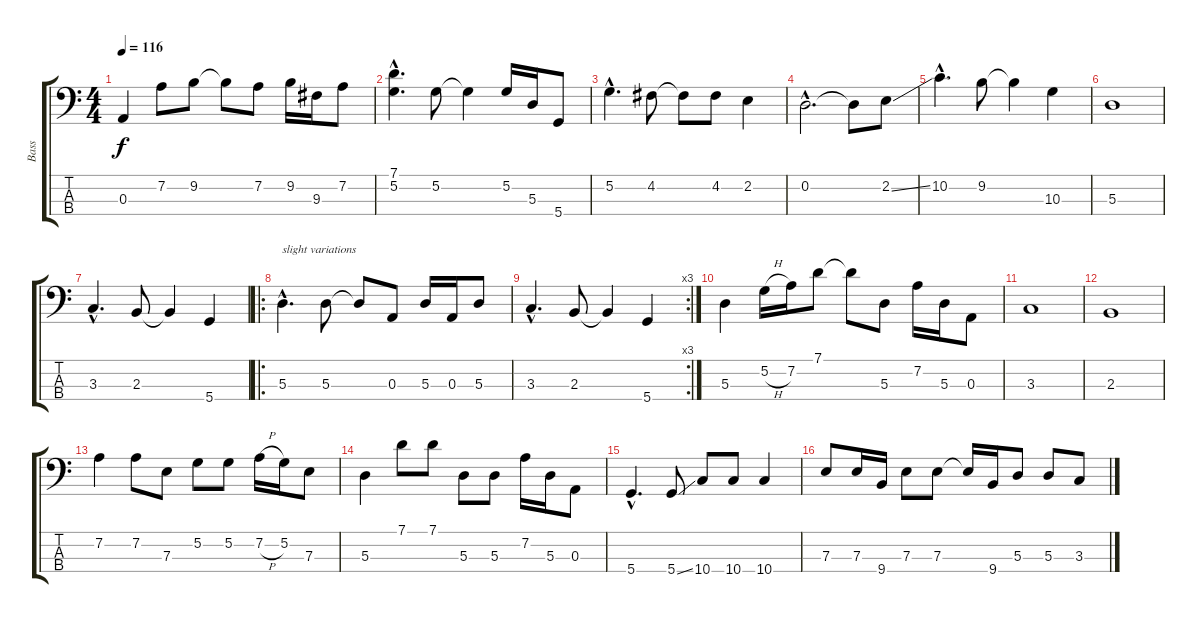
\track ("Bass" "Bass") {instrument electricbassfinger}
\staff {score tabs}
\tuning (G2 D2 A1 D1) {hide}
\ts (4 4)
\tempo 116
\clef f4
\ks c
0.3.4{dy f} 7.2.8 9.2.8 9.2{t}.8 7.2.8 9.2.16 9.3.16 7.2.8 |
(7.1{hac} 5.2{hac}).4{d} 5.2.8 5.2{t}.4 5.2.16 5.3.16 5.4.8 |
5.2{hac}.4{d} 4.2.8 4.2{t}.8 4.2.8 2.2.4 |
0.2{hac}.2{d} 0.2{t}.8 2.2{ss}.8 |
10.2{hac}.4{d} 9.2.8 9.2{t}.4 10.3.4 |
5.3.1 |
3.3{hac}.4{d} 2.3.8 2.3{t}.4 5.4.4 |
\ro
5.3{hac}.4{d txt "slight variations"} 5.3.8 5.3{t}.8 0.3.8 5.3.16 0.3.16 5.3.8 |
\rc 3
3.3{hac}.4{d} 2.3.8 2.3{t}.4 5.4.4 |
5.3.4 5.2{h}.16 7.2.16 7.1.8 7.1{t}.8 5.3.8 7.2.16 5.3.16 0.3.8 |
3.3.1 |
2.3.1 |
7.2.4 7.2.8 7.3.8 5.2.8 5.2.8 7.2{h}.16 5.2.16 7.3.8 |
5.3.4 7.1.8 7.1.8 5.3.8 5.3.8 7.2.16 5.3.16 0.3.8 |
5.4{hac}.4{d} 5.4{ss}.8 10.4.8 10.4.8 10.4.4 |
7.3.8 7.3.16 9.4.16 7.3.8 7.3.8 7.3{t}.16 9.4.16 5.3.8 5.3.8 3.3.8
